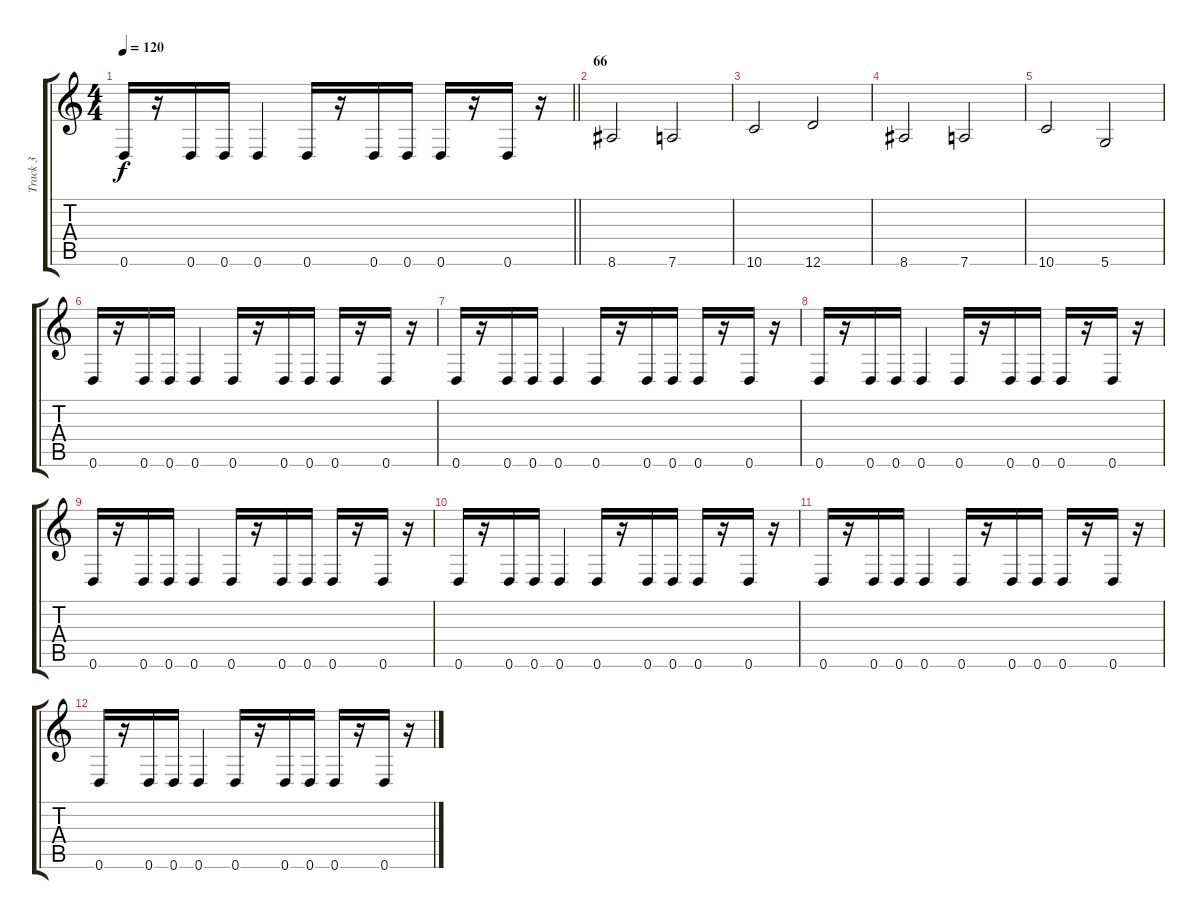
\track ("Track 3" "Track 3") {instrument distortionguitar}
\staff {score tabs}
\tuning (E4 B3 G3 D3 A2 D2) {hide}
\ts (4 4)
\tempo 120
\clef g2
\barLineRight lightlight
\ks c
0.6.16{dy f} r.16 0.6.16 0.6.16 0.6.4 0.6.16 r.16 0.6.16 0.6.16 0.6.16 r.16 0.6.16 r.16 |
\section ("" "66")
8.6.2 7.6.2 |
10.6.2 12.6.2 |
8.6.2 7.6.2 |
10.6.2 5.6.2 |
0.6.16 r.16 0.6.16 0.6.16 0.6.4 0.6.16 r.16 0.6.16 0.6.16 0.6.16 r.16 0.6.16 r.16 |
0.6.16 r.16 0.6.16 0.6.16 0.6.4 0.6.16 r.16 0.6.16 0.6.16 0.6.16 r.16 0.6.16 r.16 |
0.6.16 r.16 0.6.16 0.6.16 0.6.4 0.6.16 r.16 0.6.16 0.6.16 0.6.16 r.16 0.6.16 r.16 |
0.6.16 r.16 0.6.16 0.6.16 0.6.4 0.6.16 r.16 0.6.16 0.6.16 0.6.16 r.16 0.6.16 r.16 |
0.6.16 r.16 0.6.16 0.6.16 0.6.4 0.6.16 r.16 0.6.16 0.6.16 0.6.16 r.16 0.6.16 r.16 |
0.6.16 r.16 0.6.16 0.6.16 0.6.4 0.6.16 r.16 0.6.16 0.6.16 0.6.16 r.16 0.6.16 r.16 |
0.6.16 r.16 0.6.16 0.6.16 0.6.4 0.6.16 r.16 0.6.16 0.6.16 0.6.16 r.16 0.6.16 r.16
